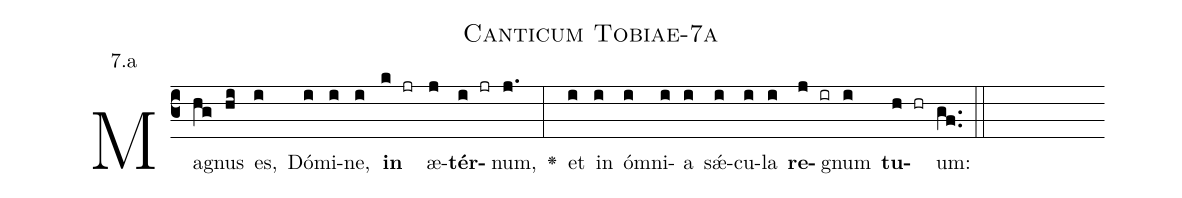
name: Canticum Tobiae-7a;
annotation: 7.a;
%%
(c3)Ma(hg)gnus(hi) es,(i) Dó(i)mi(i)ne,(i) <b>in</b>(k jr) æ(j)<b>tér</b>(i jr)num,(j.) <v>\greheightstar</v>(:) et(i) in(i) óm(i)ni(i)a(i) sǽ(i)cu(i)la(i) <b>re</b>(j ir)gnum(i) <b>tu</b>(h hr)um:(gf..) (::)


%E(i) u(i) o(j) u(i) a(h) e.(gf..) (::)
